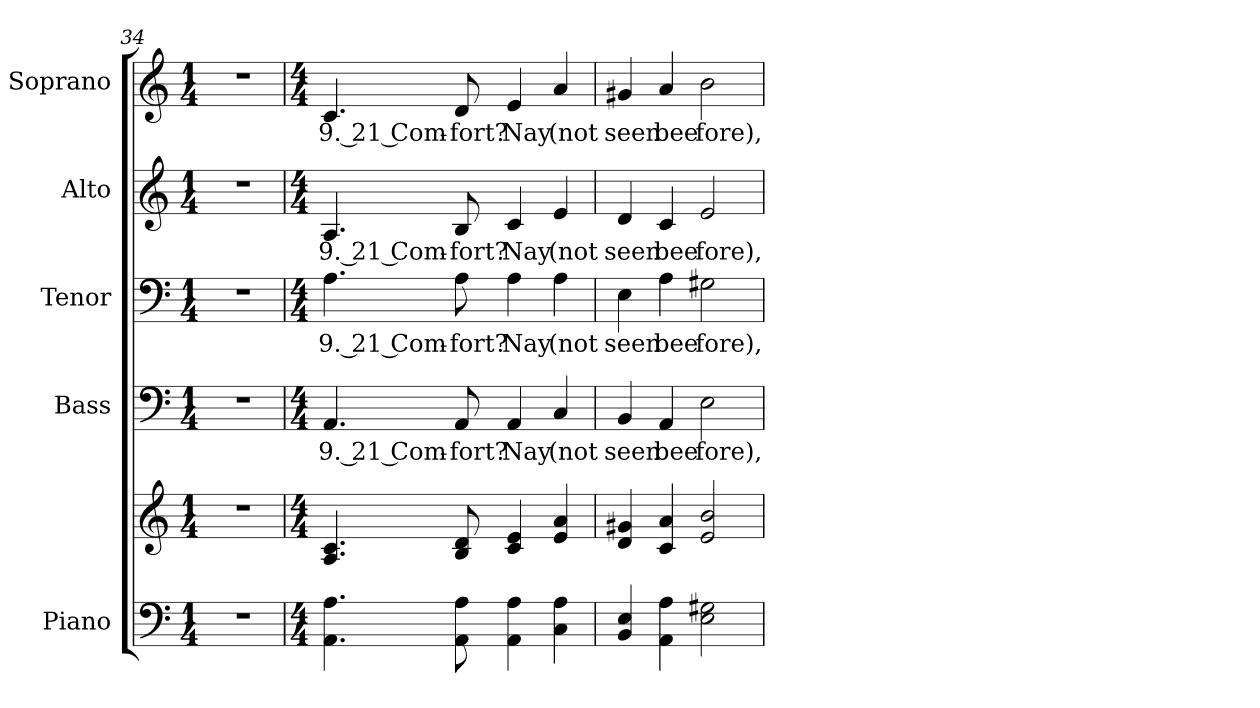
**kern	**kern	**kern	**text	**kern	**text	**kern	**text	**kern	**text
*part5	*part5	*part4	*part4	*part3	*part3	*part2	*part2	*part1	*part1
*staff6	*staff5	*staff4	*staff4	*staff3	*staff3	*staff2	*staff2	*staff1	*staff1
*I"Piano	*	*I"Bass	*	*I"Tenor	*	*I"Alto	*	*I"Soprano	*
*I'Pno.	*	*I'B.	*	*I'T.	*	*I'A.	*	*I'S.	*
*clefF4	*clefG2	*clefF4	*	*clefF4	*	*clefG2	*	*clefG2	*
*k[]	*k[]	*k[]	*	*k[]	*	*k[]	*	*k[]	*
*C:	*C:	*C:	*	*C:	*	*C:	*	*C:	*
*M1/4	*M1/4	*M1/4	*	*M1/4	*	*M1/4	*	*M1/4	*
=34	=34	=34	=34	=34	=34	=34	=34	=34	=34
!LO:N:vis=1	!LO:N:vis=1	!LO:N:vis=1	!	!LO:N:vis=1	!	!LO:N:vis=1	!	!LO:N:vis=1	!
4r	4r	4r	.	4r	.	4r	.	4r	.
!!LO:LB:g=z
=35	=35	=35	=35	=35	=35	=35	=35	=35	=35
*M4/4	*M4/4	*M4/4	*	*M4/4	*	*M4/4	*	*M4/4	*
!	!	!	!LO:LY:b:color=#000000	!	!	!	!	!	!
!	!	!	!	!	!LO:LY:b:color=#000000	!	!	!	!
!	!	!	!	!	!	!	!LO:LY:b:color=#000000	!	!
!	!	!	!	!	!	!	!	!	!LO:LY:b:color=#000000
4.AAi\ 4.Ai	4.Ai/ 4.ci	4.AAi/	9. 21 Com-	4.Ai\	9. 21 Com-	4.Ai/	9. 21 Com-	4.ci/	9. 21 Com-
!	!	!	!LO:LY:b:color=#000000	!	!	!	!	!	!
!	!	!	!	!	!LO:LY:b:color=#000000	!	!	!	!
!	!	!	!	!	!	!	!LO:LY:b:color=#000000	!	!
!	!	!	!	!	!	!	!	!	!LO:LY:b:color=#000000
8AAi\ 8Ai	8Bi/ 8di	8AAi/	-fort?	8Ai\	-fort?	8Bi/	-fort?	8di/	-fort?
!	!	!	!LO:LY:b:color=#000000	!	!	!	!	!	!
!	!	!	!	!	!LO:LY:b:color=#000000	!	!	!	!
!	!	!	!	!	!	!	!LO:LY:b:color=#000000	!	!
!	!	!	!	!	!	!	!	!	!LO:LY:b:color=#000000
4AAi\ 4Ai	4ci/ 4ei	4AAi/	Nay	4Ai\	Nay	4ci/	Nay	4ei/	Nay
!	!	!	!LO:LY:b:color=#000000	!	!	!	!	!	!
!	!	!	!	!	!LO:LY:b:color=#000000	!	!	!	!
!	!	!	!	!	!	!	!LO:LY:b:color=#000000	!	!
!	!	!	!	!	!	!	!	!	!LO:LY:b:color=#000000
4Ci\ 4Ai	4ei/ 4ai	4Ci/	(not	4Ai\	(not	4ei/	(not	4ai/	(not
=36	=36	=36	=36	=36	=36	=36	=36	=36	=36
!	!	!	!LO:LY:b:color=#000000	!	!	!	!	!	!
!	!	!	!	!	!LO:LY:b:color=#000000	!	!	!	!
!	!	!	!	!	!	!	!LO:LY:b:color=#000000	!	!
!	!	!	!	!	!	!	!	!	!LO:LY:b:color=#000000
4BBi/ 4Ei	4di/ 4g#Xi	4BBi/	seen	4Ei\	seen	4di/	seen	4g#Xi/	seen
!	!	!	!LO:LY:b:color=#000000	!	!	!	!	!	!
!	!	!	!	!	!LO:LY:b:color=#000000	!	!	!	!
!	!	!	!	!	!	!	!LO:LY:b:color=#000000	!	!
!	!	!	!	!	!	!	!	!	!LO:LY:b:color=#000000
4AAi\ 4Ai	4ci/ 4ai	4AAi/	bee	4Ai\	bee	4ci/	bee	4ai/	bee
!	!	!	!LO:LY:b:color=#000000	!	!	!	!	!	!
!	!	!	!	!	!LO:LY:b:color=#000000	!	!	!	!
!	!	!	!	!	!	!	!LO:LY:b:color=#000000	!	!
!	!	!	!	!	!	!	!	!	!LO:LY:b:color=#000000
2Ei\ 2G#Xi	2ei/ 2bi	2Ei\	fore),	2G#Xi\	fore),	2ei/	fore),	2bi\	fore),
=	=	=	=	=	=	=	=	=	=
*-	*-	*-	*-	*-	*-	*-	*-	*-	*-
